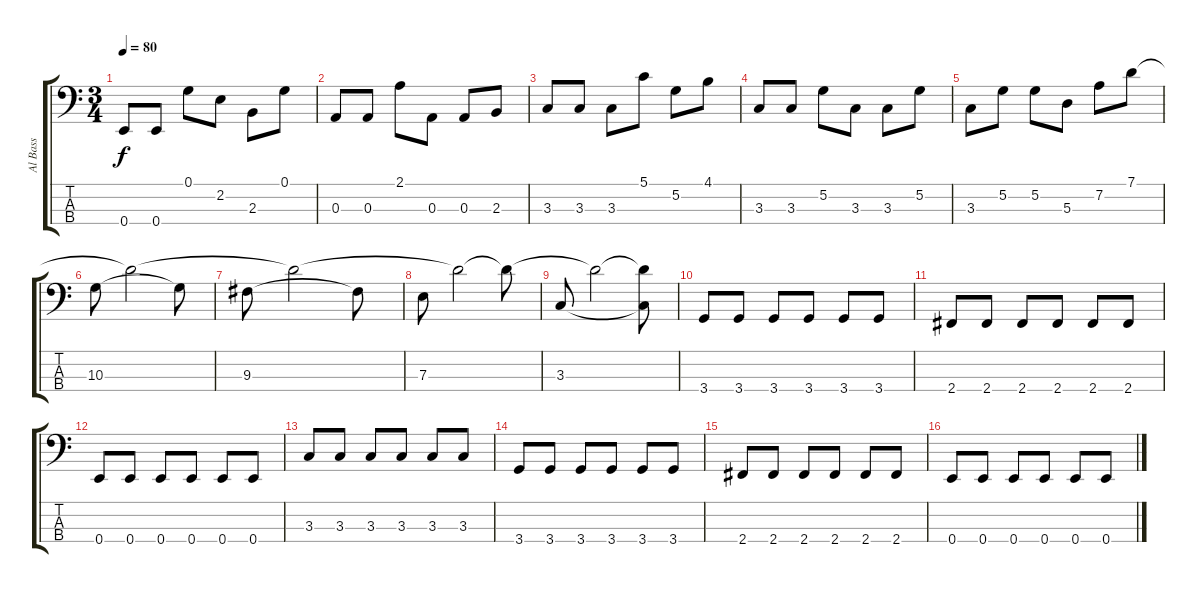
\track ("Al Bass" "Al Bass") {instrument electricbasspick}
\staff {score tabs}
\tuning (G2 D2 A1 E1) {hide}
\ts (3 4)
\tempo 80
\clef f4
\ks c
0.4.8{dy f} 0.4.8 0.1.8 2.2.8 2.3.8 0.1.8 |
0.3.8 0.3.8 2.1.8 0.3.8 0.3.8 2.3.8 |
3.3.8 3.3.8 3.3.8 5.1.8 5.2.8 4.1.8 |
3.3.8 3.3.8 5.2.8 3.3.8 3.3.8 5.2.8 |
3.3.8 5.2.8 5.2.8 5.3.8 7.2.8 7.1.8 |
10.3.8 7.1{t}.2 10.3{t}.8 |
9.3.8 7.1{t}.2 9.3{t}.8 |
7.3.8 7.1{t}.2 7.1{t}.8 |
3.3.8 7.1{t}.2 (7.1{t} 3.3{t}).8 |
3.4.8 3.4.8 3.4.8 3.4.8 3.4.8 3.4.8 |
2.4.8 2.4.8 2.4.8 2.4.8 2.4.8 2.4.8 |
0.4.8 0.4.8 0.4.8 0.4.8 0.4.8 0.4.8 |
3.3.8 3.3.8 3.3.8 3.3.8 3.3.8 3.3.8 |
3.4.8 3.4.8 3.4.8 3.4.8 3.4.8 3.4.8 |
2.4.8 2.4.8 2.4.8 2.4.8 2.4.8 2.4.8 |
0.4.8 0.4.8 0.4.8 0.4.8 0.4.8 0.4.8
